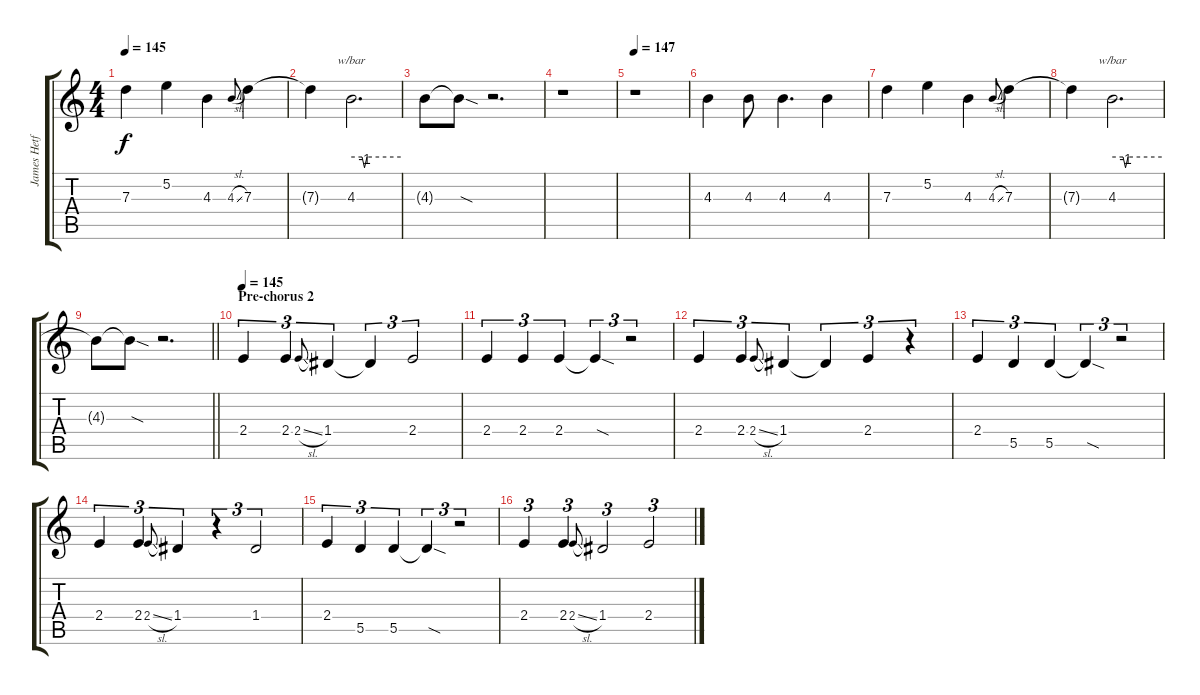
\track ("James Hetfield (Supp. Vox)" "James Hetf") {instrument overdrivenguitar}
\staff {score tabs}
\tuning (E4 B3 G3 D3 A2 E2) {hide}
\ts (4 4)
\tempo 145
\clef g2
\ks c
7.3.4{dy f} 5.2.4 4.3.4 4.3{sl}.8{gr onbeat} 7.3.4 |
7.3{t}.4 4.3.2{d tbe (custom default 0 0 13 0 16 -4 19 0 60 0)} |
4.3{t}.8 4.3{sod t}.8 r.2{d} |
r.1 |
\tempo 147
r.1 |
4.3.4 4.3.8 4.3.4{d} 4.3.4 |
7.3.4 5.2.4 4.3.4 4.3{sl}.8{gr onbeat} 7.3.4 |
7.3{t}.4 4.3.2{d tbe (custom default 0 0 13 0 16 -4 19 0 60 0)} |
\barLineRight lightlight
4.3{t}.8 4.3{sod t}.8 r.2{d} |
\section ("" "Pre-chorus 2")
\tempo 145
2.4.4{tu (3 2)} 2.4.4{tu (3 2)} 2.4{sl}.8{gr onbeat} 1.4.4{tu (3 2)} 1.4{t}.4{tu (3 2)} 2.4.2{tu (3 2)} |
2.4.4{tu (3 2)} 2.4.4{tu (3 2)} 2.4.4{tu (3 2)} 2.4{sod t}.4{tu (3 2)} r.2{tu (3 2)} |
2.4.4{tu (3 2)} 2.4.4{tu (3 2)} 2.4{sl}.8{gr onbeat} 1.4.4{tu (3 2)} 1.4{t}.4{tu (3 2)} 2.4.4{tu (3 2)} r.4{tu (3 2)} |
2.4.4{tu (3 2)} 5.5.4{tu (3 2)} 5.5.4{tu (3 2)} 5.5{sod t}.4{tu (3 2)} r.2{tu (3 2)} |
2.4.4{tu (3 2)} 2.4.4{tu (3 2)} 2.4{sl}.8{gr onbeat} 1.4.4{tu (3 2)} r.4{tu (3 2)} 1.4.2{tu (3 2)} |
2.4.4{tu (3 2)} 5.5.4{tu (3 2)} 5.5.4{tu (3 2)} 5.5{sod t}.4{tu (3 2)} r.2{tu (3 2)} |
2.4.4{tu (3 2)} 2.4.4{tu (3 2)} 2.4{sl}.8{gr onbeat} 1.4.2{tu (3 2)} 2.4.2{tu (3 2)}
